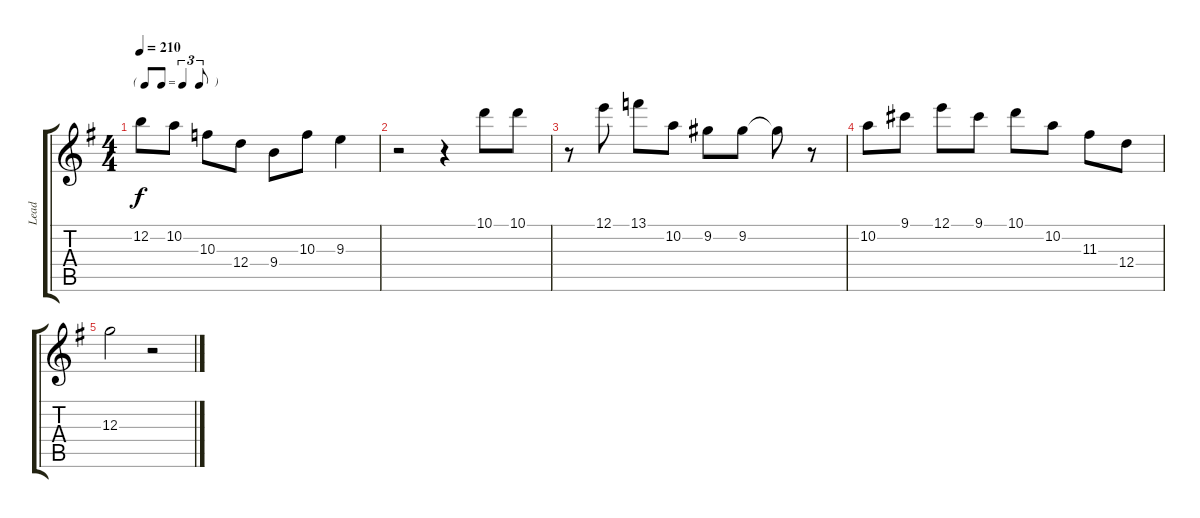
\track ("Lead" "Lead") {instrument acousticguitarsteel}
\staff {score tabs}
\tuning (E4 B3 G3 D3 A2 E2) {hide}
\ts (4 4)
\tf triplet8th
\tempo 210
\clef g2
\ks g
12.2.8{dy f} 10.2.8 10.3.8 12.4.8 9.4.8 10.3.8 9.3.4 |
r.2 r.4 10.1.8 10.1.8 |
r.8 12.1.8 13.1.8 10.2.8 9.2.8 9.2.8 9.2{t}.8 r.8 |
10.2.8 9.1.8 12.1.8 9.1.8 10.1.8 10.2.8 11.3.8 12.4.8 |
12.3.2 r.2
